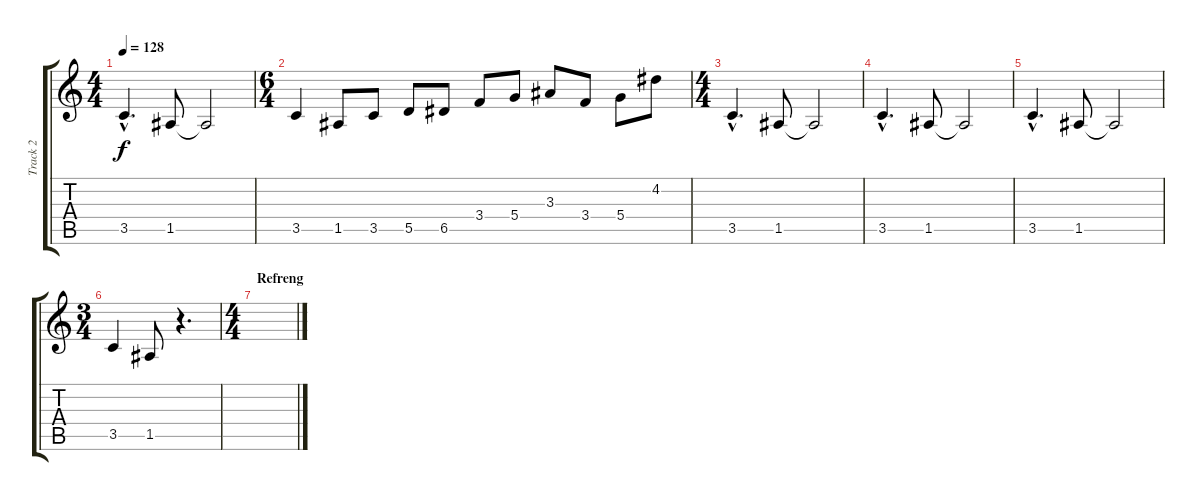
\track ("Track 2" "Track 2") {instrument electricguitarclean}
\staff {score tabs}
\tuning (E4 B3 G3 D3 A2 E2) {hide}
\ts (4 4)
\tempo 128
\clef g2
\ks c
3.5{hac}.4{d dy f} 1.5.8 1.5{t}.2 |
\ts (6 4)
3.5.4 1.5.8 3.5.8 5.5.8 6.5.8 3.4.8 5.4.8 3.3.8 3.4.8 5.4.8 4.2.8 |
\ts (4 4)
3.5{hac}.4{d} 1.5.8 1.5{t}.2 |
3.5{hac}.4{d} 1.5.8 1.5{t}.2 |
3.5{hac}.4{d} 1.5.8 1.5{t}.2 |
\ts (3 4)
3.5.4 1.5.8 r.4{d} |
\ts (4 4)
\section ("" "Refreng")
